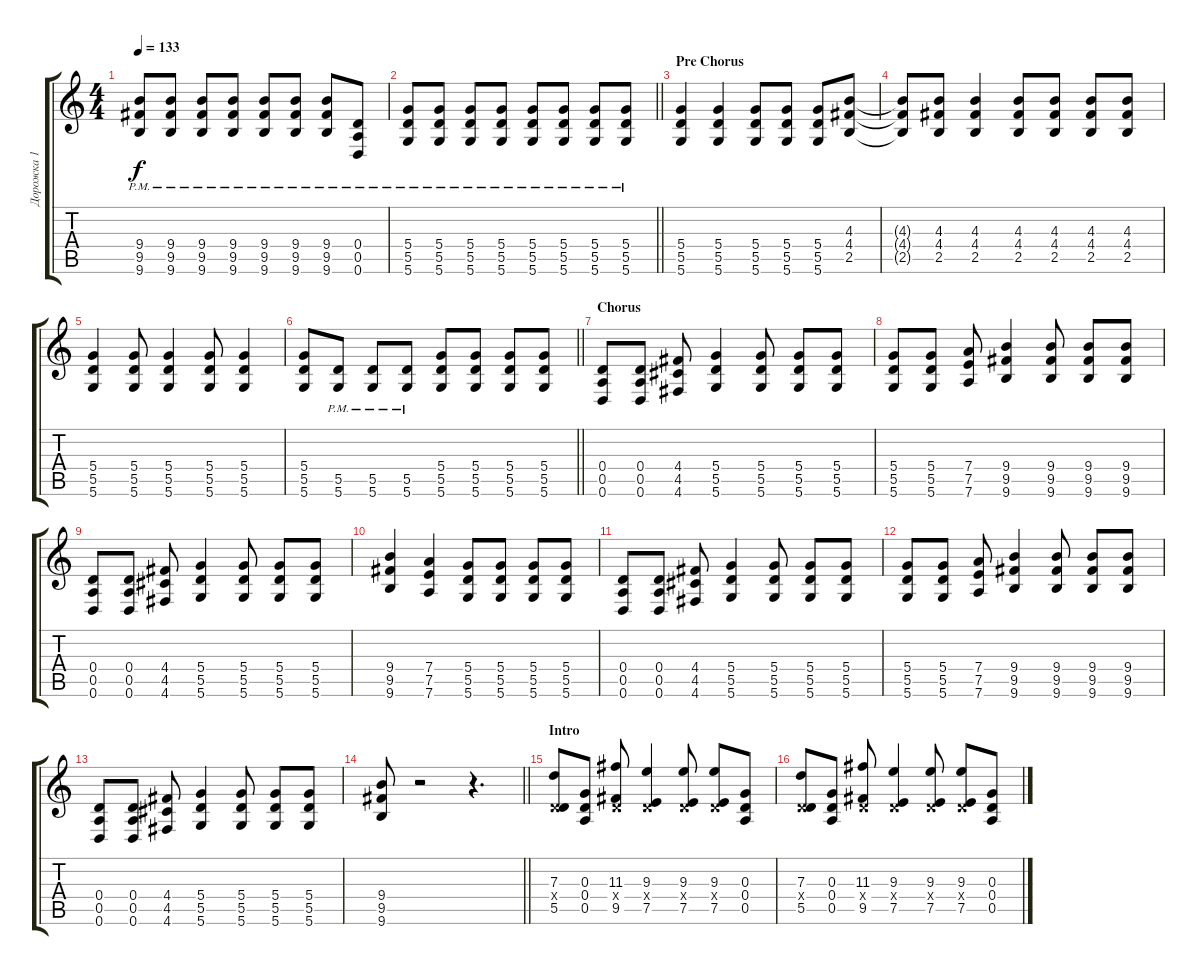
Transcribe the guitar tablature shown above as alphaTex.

\track ("Дорожка 1" "Дорожка 1") {instrument distortionguitar}
\staff {score tabs}
\tuning (E4 B3 G3 D3 A2 D2) {hide}
\ts (4 4)
\tempo 133
\clef g2
\ks c
(9.4{pm} 9.5{pm} 9.6{pm}).8{dy f} (9.4{pm} 9.5{pm} 9.6{pm}).8 (9.4{pm} 9.5{pm} 9.6{pm}).8 (9.4{pm} 9.5{pm} 9.6{pm}).8 (9.4{pm} 9.5{pm} 9.6{pm}).8 (9.4{pm} 9.5{pm} 9.6{pm}).8 (9.4{pm} 9.5{pm} 9.6{pm}).8 (0.4{pm} 0.5{pm} 0.6{pm}).8 |
\barLineRight lightlight
(5.4{pm} 5.5{pm} 5.6{pm}).8 (5.4{pm} 5.5{pm} 5.6{pm}).8 (5.4{pm} 5.5{pm} 5.6{pm}).8 (5.4{pm} 5.5{pm} 5.6{pm}).8 (5.4{pm} 5.5{pm} 5.6{pm}).8 (5.4{pm} 5.5{pm} 5.6{pm}).8 (5.4{pm} 5.5{pm} 5.6{pm}).8 (5.4{pm} 5.5{pm} 5.6{pm}).8 |
\section ("" "Pre Chorus")
(5.4 5.5 5.6).4 (5.4 5.5 5.6).4 (5.4 5.5 5.6).8 (5.4 5.5 5.6).8 (5.4 5.5 5.6).8 (4.3 4.4 2.5).8 |
(4.3{t} 4.4{t} 2.5{t}).8 (4.3 4.4 2.5).8 (4.3 4.4 2.5).4 (4.3 4.4 2.5).8 (4.3 4.4 2.5).8 (4.3 4.4 2.5).8 (4.3 4.4 2.5).8 |
(5.4 5.5 5.6).4 (5.4 5.5 5.6).8 (5.4 5.5 5.6).4 (5.4 5.5 5.6).8 (5.4 5.5 5.6).4 |
\barLineRight lightlight
(5.4 5.5 5.6).8 (5.5{pm} 5.6{pm}).8 (5.5{pm} 5.6{pm}).8 (5.5{pm} 5.6{pm}).8 (5.4 5.5 5.6).8 (5.4 5.5 5.6).8 (5.4 5.5 5.6).8 (5.4 5.5 5.6).8 |
\section ("" "Chorus")
(0.4 0.5 0.6).8 (0.4 0.5 0.6).8 (4.4 4.5 4.6).8 (5.4 5.5 5.6).4 (5.4 5.5 5.6).8 (5.4 5.5 5.6).8 (5.4 5.5 5.6).8 |
(5.4 5.5 5.6).8 (5.4 5.5 5.6).8 (7.4 7.5 7.6).8 (9.4 9.5 9.6).4 (9.4 9.5 9.6).8 (9.4 9.5 9.6).8 (9.4 9.5 9.6).8 |
(0.4 0.5 0.6).8 (0.4 0.5 0.6).8 (4.4 4.5 4.6).8 (5.4 5.5 5.6).4 (5.4 5.5 5.6).8 (5.4 5.5 5.6).8 (5.4 5.5 5.6).8 |
(9.4 9.5 9.6).4 (7.4 7.5 7.6).4 (5.4 5.5 5.6).8 (5.4 5.5 5.6).8 (5.4 5.5 5.6).8 (5.4 5.5 5.6).8 |
(0.4 0.5 0.6).8 (0.4 0.5 0.6).8 (4.4 4.5 4.6).8 (5.4 5.5 5.6).4 (5.4 5.5 5.6).8 (5.4 5.5 5.6).8 (5.4 5.5 5.6).8 |
(5.4 5.5 5.6).8 (5.4 5.5 5.6).8 (7.4 7.5 7.6).8 (9.4 9.5 9.6).4 (9.4 9.5 9.6).8 (9.4 9.5 9.6).8 (9.4 9.5 9.6).8 |
(0.4 0.5 0.6).8 (0.4 0.5 0.6).8 (4.4 4.5 4.6).8 (5.4 5.5 5.6).4 (5.4 5.5 5.6).8 (5.4 5.5 5.6).8 (5.4 5.5 5.6).8 |
\barLineRight lightlight
(9.4 9.5 9.6).8 r.2 r.4{d} |
\section ("" "Intro")
(7.3 0.4{x} 5.5).8 (0.3 0.4 0.5).8 (11.3 0.4{x} 9.5).8 (9.3 0.4{x} 7.5).4 (9.3 0.4{x} 7.5).8 (9.3 0.4{x} 7.5).8 (0.3 0.4 0.5).8 |
(7.3 0.4{x} 5.5).8 (0.3 0.4 0.5).8 (11.3 0.4{x} 9.5).8 (9.3 0.4{x} 7.5).4 (9.3 0.4{x} 7.5).8 (9.3 0.4{x} 7.5).8 (0.3 0.4 0.5).8
